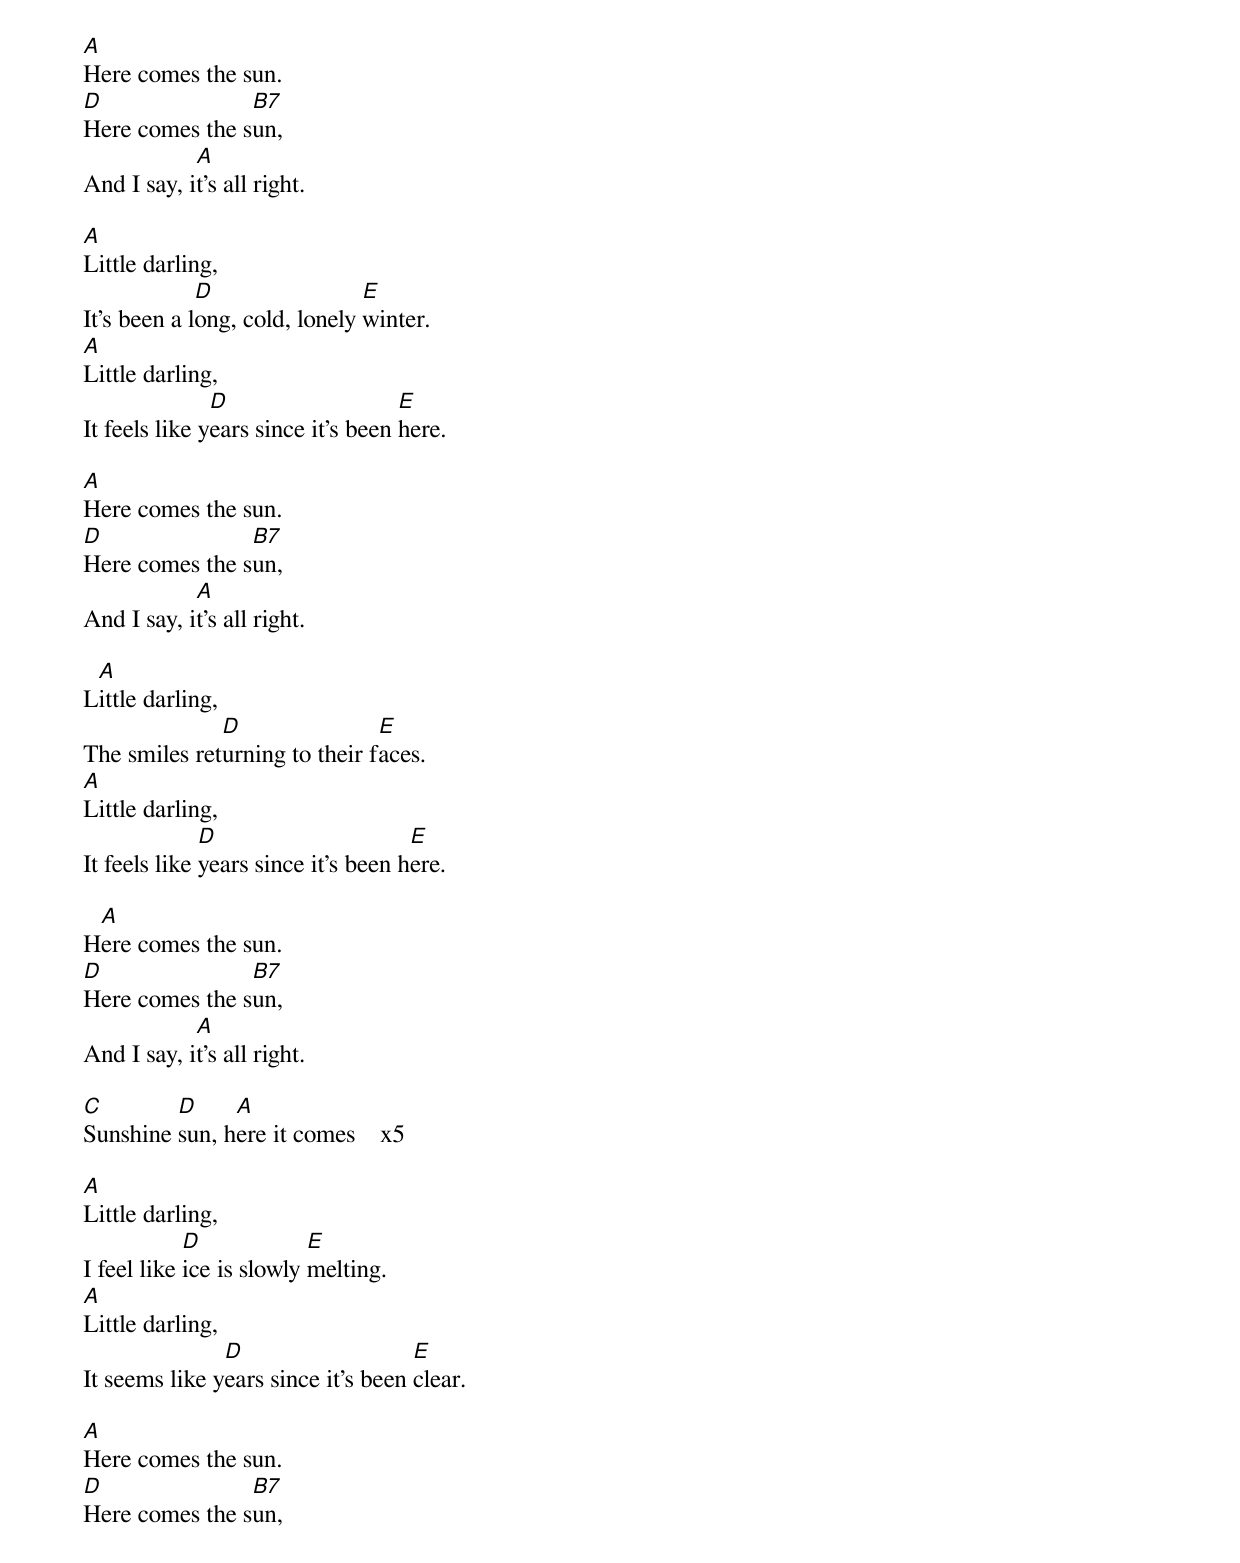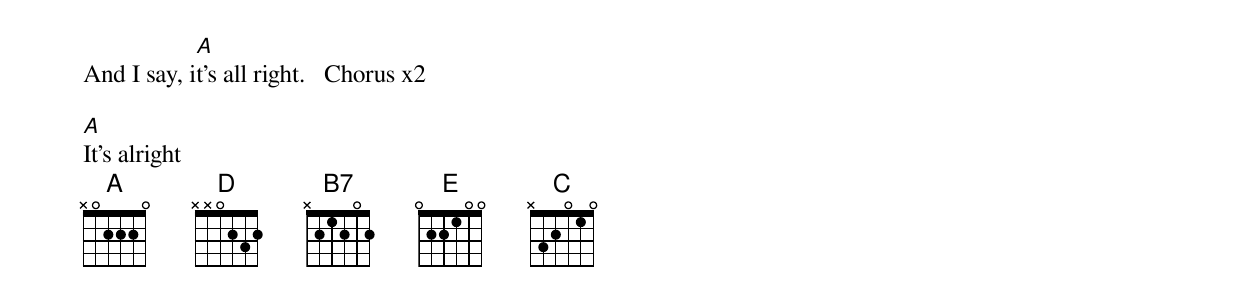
A
Here comes the sun.
D               B7
Here comes the sun,
            A
And I say, it's all right.

A
Little darling,
             D                 E
It's been a long, cold, lonely winter.
A
Little darling,
               D                    E
It feels like years since it's been here.

A
Here comes the sun.
D               B7
Here comes the sun,
            A
And I say, it's all right.

 A
Little darling,
              D                E
The smiles returning to their faces.
A
Little darling,
              D                      E
It feels like years since it's been here.

 A
Here comes the sun.
D               B7
Here comes the sun,
            A
And I say, it's all right.

C        D     A
Sunshine sun, here it comes    x5

A
Little darling,
            D             E
I feel like ice is slowly melting.
A
Little darling,
               D                    E
It seems like years since it's been clear.

A
Here comes the sun.
D               B7
Here comes the sun,
            A
And I say, it's all right.   Chorus x2

A
It's alright
